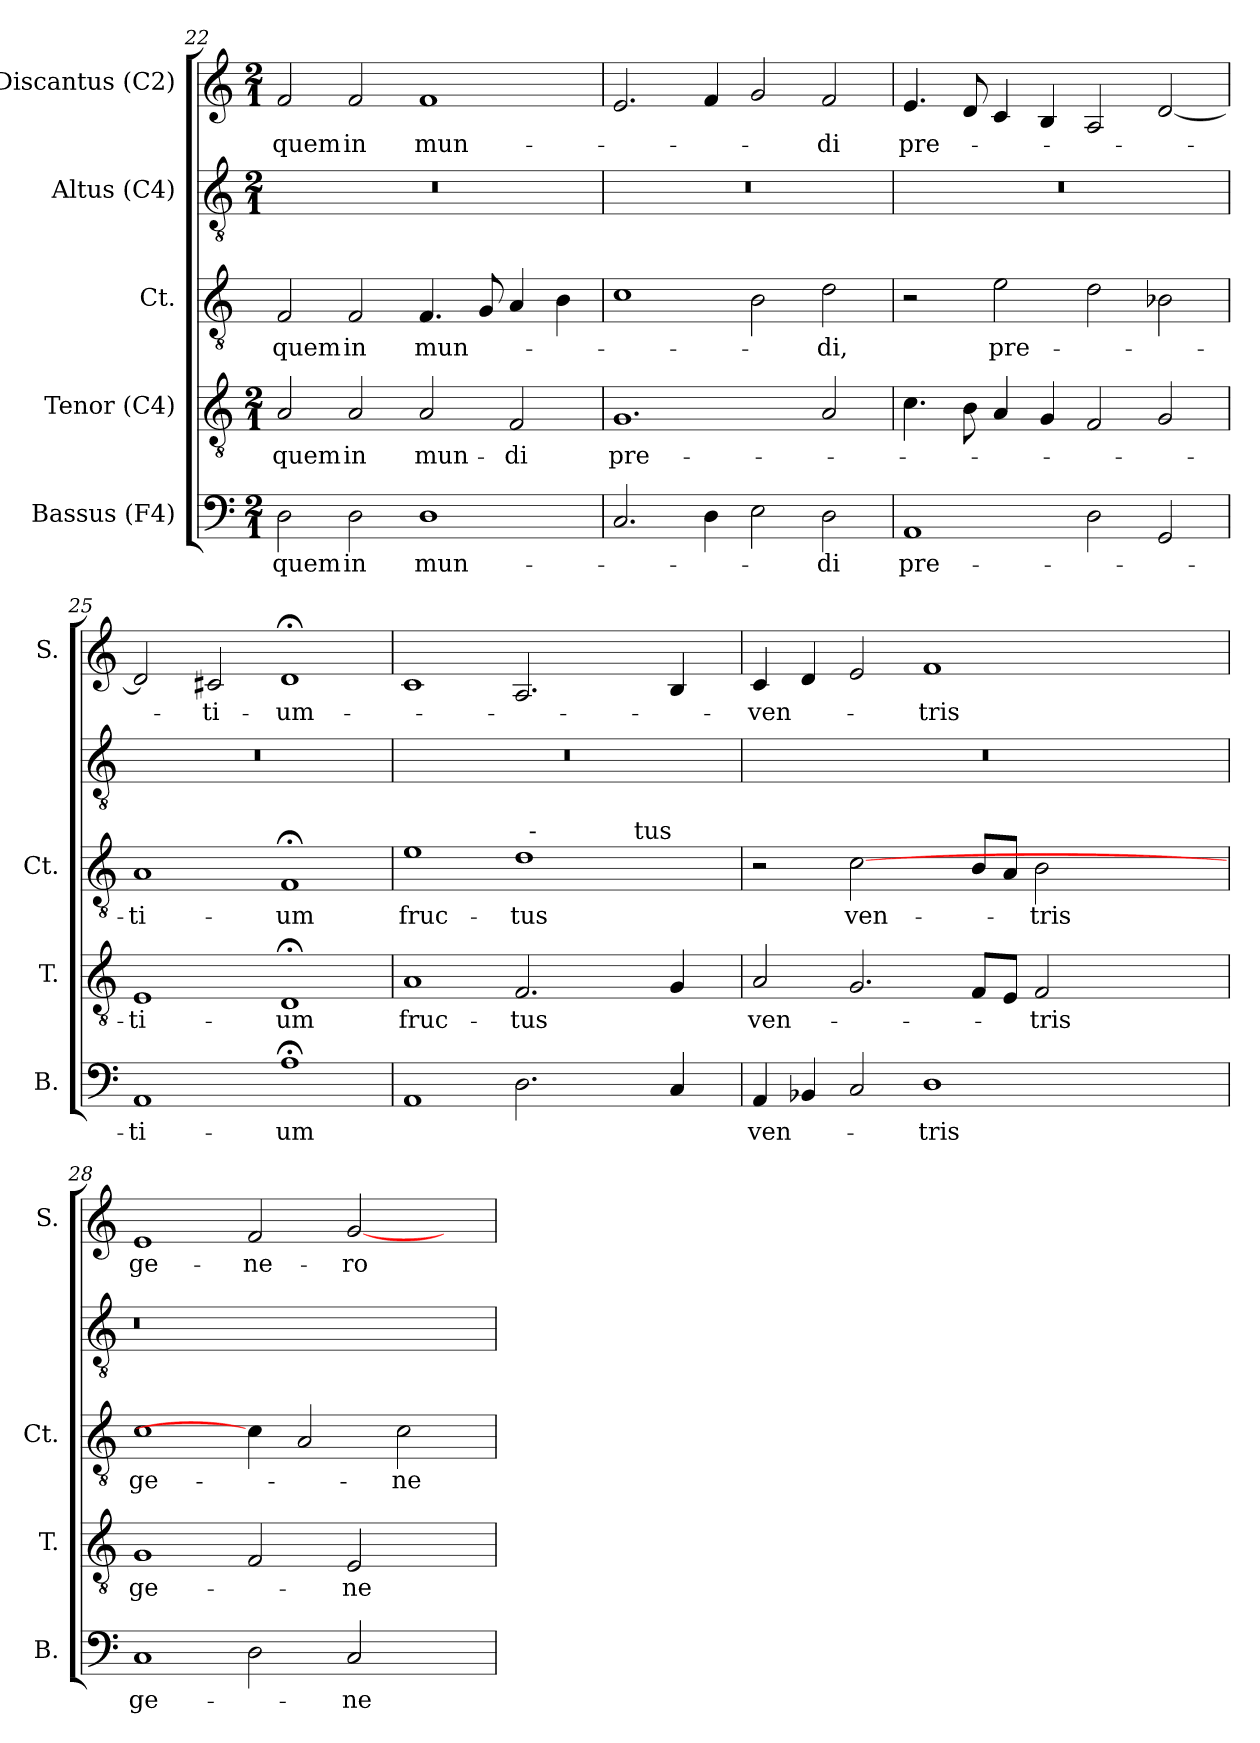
**kern	**text	**kern	**text	**kern	**text	**kern	**kern	**text
*part5	*part5	*part4	*part4	*part3	*part3	*part2	*part1	*part1
*staff5	*staff5	*staff4	*staff4	*staff3	*staff3	*staff2	*staff1	*staff1
*I"Bassus (F4)	*	*I"Tenor (C4)	*	*I"Ct.	*	*I"Altus (C4)	*I"Discantus (C2)	*
*I'B.	*	*I'T.	*	*I'Ct.	*	*	*I'S.	*
*clefF4	*	*clefGv2	*	*clefGv2	*	*clefGv2	*clefG2	*
*k[]	*	*k[]	*	*k[]	*	*k[]	*k[]	*
*C:	*	*C:	*	*C:	*	*C:	*C:	*
*M2/1	*	*M2/1	*	*	*	*M2/1	*M2/1	*
=22	=22	=22	=22	=22	=22	=22	=22	=22
!	!LO:LY:b	!	!LO:LY:b	!	!LO:LY:b	!	!	!LO:LY:b
2D\	quem	2A/	quem	2F/	quem	0r	2f/	-quem
!	!LO:LY:b	!	!LO:LY:b	!	!LO:LY:b	!	!	!LO:LY:b
2D\	in	2A/	in	2F/	in	.	2f/	in
!	!LO:LY:b	!	!LO:LY:b	!	!LO:LY:b	!	!	!LO:LY:b
1D	mun-	2A/	mun-	4.F/	mun-	.	1f	mun-
.	.	.	.	8G/	.	.	.	.
!	!	!	!LO:LY:b	!	!	!	!	!
.	.	2F/	-di	4A/	.	.	.	.
.	.	.	.	4B\	.	.	.	.
!!LO:LB:g=z
=23	=23	=23	=23	=23	=23	=23	=23	=23
!	!	!	!LO:LY:b	!	!	!	!	!
2.C/	.	1.G	pre-	1c	.	0r	2.e/	.
4D\	.	.	.	.	.	.	4f/	.
2E\	.	.	.	2B\	.	.	2g/	.
!	!LO:LY:b	!	!	!	!LO:LY:b	!	!	!LO:LY:b
2D\	-di	2A/	.	2d\	-di,	.	2f/	-di
=24	=24	=24	=24	=24	=24	=24	=24	=24
!	!LO:LY:b	!	!	!	!	!	!	!LO:LY:b
1AA	pre-	4.c\	.	2r	.	0r	4.e/	pre-
.	.	8B\	.	.	.	.	8d/	.
!	!	!	!	!	!LO:LY:b	!	!	!
.	.	4A/	.	2e\	pre-	.	4c/	.
.	.	4G/	.	.	.	.	4B/	.
2D\	.	2F/	.	2d\	.	.	2A/	.
2GG/	.	2G/	.	2B-X\	.	.	[<2d/	.
=25	=25	=25	=25	=25	=25	=25	=25	=25
!	!LO:LY:b	!	!LO:LY:b	!	!LO:LY:b	!	!	!
1AA	-ti-	1E	-ti-	1A	-ti-	0r	2d/]	.
!	!	!	!	!	!	!	!	!LO:LY:b
.	.	.	.	.	.	.	2c#/	-ti-
!	!LO:LY:b	!	!LO:LY:b	!	!LO:LY:b	!	!	!LO:LY:b
1A;<	-um	1D;	-um	1F;	-um	.	1d;	-um-
=26	=26	=26	=26	=26	=26	=26	=26	=26
!	!	!	!	!LO:TX:a:t=fruc	!	!	!	!
!	!	!	!LO:LY:b	!	!LO:LY:b	!	!	!
*	*	*	*	*^	*	*	*	*
*	*	*	*	*	*^	*	*	*	*
1AA	.	1A	fruc-	1e	1ryy	1ryy	fruc-	0r	1c	.
!	!	!	!LO:LY:b	!	!	!	!LO:LY:b	!	!	!
2.D\	.	2.F/	-tus	1d	32ryy	2ryy	-tus	.	2.A/	.
!	!	!	!	!	!LO:TX:a:t=-	!	!	!	!	!
.	.	.	.	.	2ryy	.	.	.	.	.
.	.	.	.	.	.	16.ryy	.	.	.	.
.	.	.	.	.	4...ryy	.	.	.	.	.
!	!	!	!	!	!	!LO:TX:a:t=tus	!	!	!	!
.	.	.	.	.	.	4ryy	.	.	.	.
4C/	.	4G/	.	.	.	.	.	.	4B/	.
.	.	.	.	.	.	8ryy	.	.	.	.
.	.	.	.	.	.	32ryy	.	.	.	.
!!LO:PB:g=z
=27	=27	=27	=27	=27	=27	=27	=27	=27	=27	=27
!	!LO:LY:b	!	!LO:LY:b	!	!	!	!	!	!	!LO:LY:b
*	*	*	*	*v	*v	*v	*	*	*	*
4AA/	ven-	2A/	ven-	2r	.	0r	4c/	-ven-
4BB-X/	.	.	.	.	.	.	4d/	.
!	!	!	!	!	!LO:LY:b	!	!	!
2C/	.	2.G/	.	[2c\	ven-	.	2e/	.
!	!LO:LY:b	!	!	!	!	!	!	!LO:LY:b
1D	-tris	.	.	4ryy	.	.	1f	-tris
.	.	8F/L	.	8B/L	.	.	.	.
.	.	8E/J	.	8A/J	.	.	.	.
!	!	!	!LO:LY:b	!	!LO:LY:b	!	!	!
.	.	2F/	-tris	2B\	-tris	.	.	.
=28	=28	=28	=28	=28	=28	=28	=28	=28
!	!LO:LY:b	!	!LO:LY:b	!	!LO:LY:b	!	!	!LO:LY:b
1C	ge-	1G	ge-	1c	ge-	0r	1e	ge-
!	!	!	!	!	!	!	!	!LO:LY:b
2D\	.	2F/	.	4c\]	.	.	2f/	-ne-
.	.	.	.	2A/	.	.	.	.
!	!LO:LY:b	!	!LO:LY:b	!	!	!	!	!LO:LY:b
2C/	-ne-	2E/	-ne-	.	.	.	[<2g/	-ro-
!	!	!	!	!	!LO:LY:b	!	!	!
.	.	.	.	2c\	-ne-	.	.	.
4ryy	.	4ryy	.	.	.	4ryy	4ryy	.
=	=	=	=	=	=	=	=	=
*-	*-	*-	*-	*-	*-	*-	*-	*-
